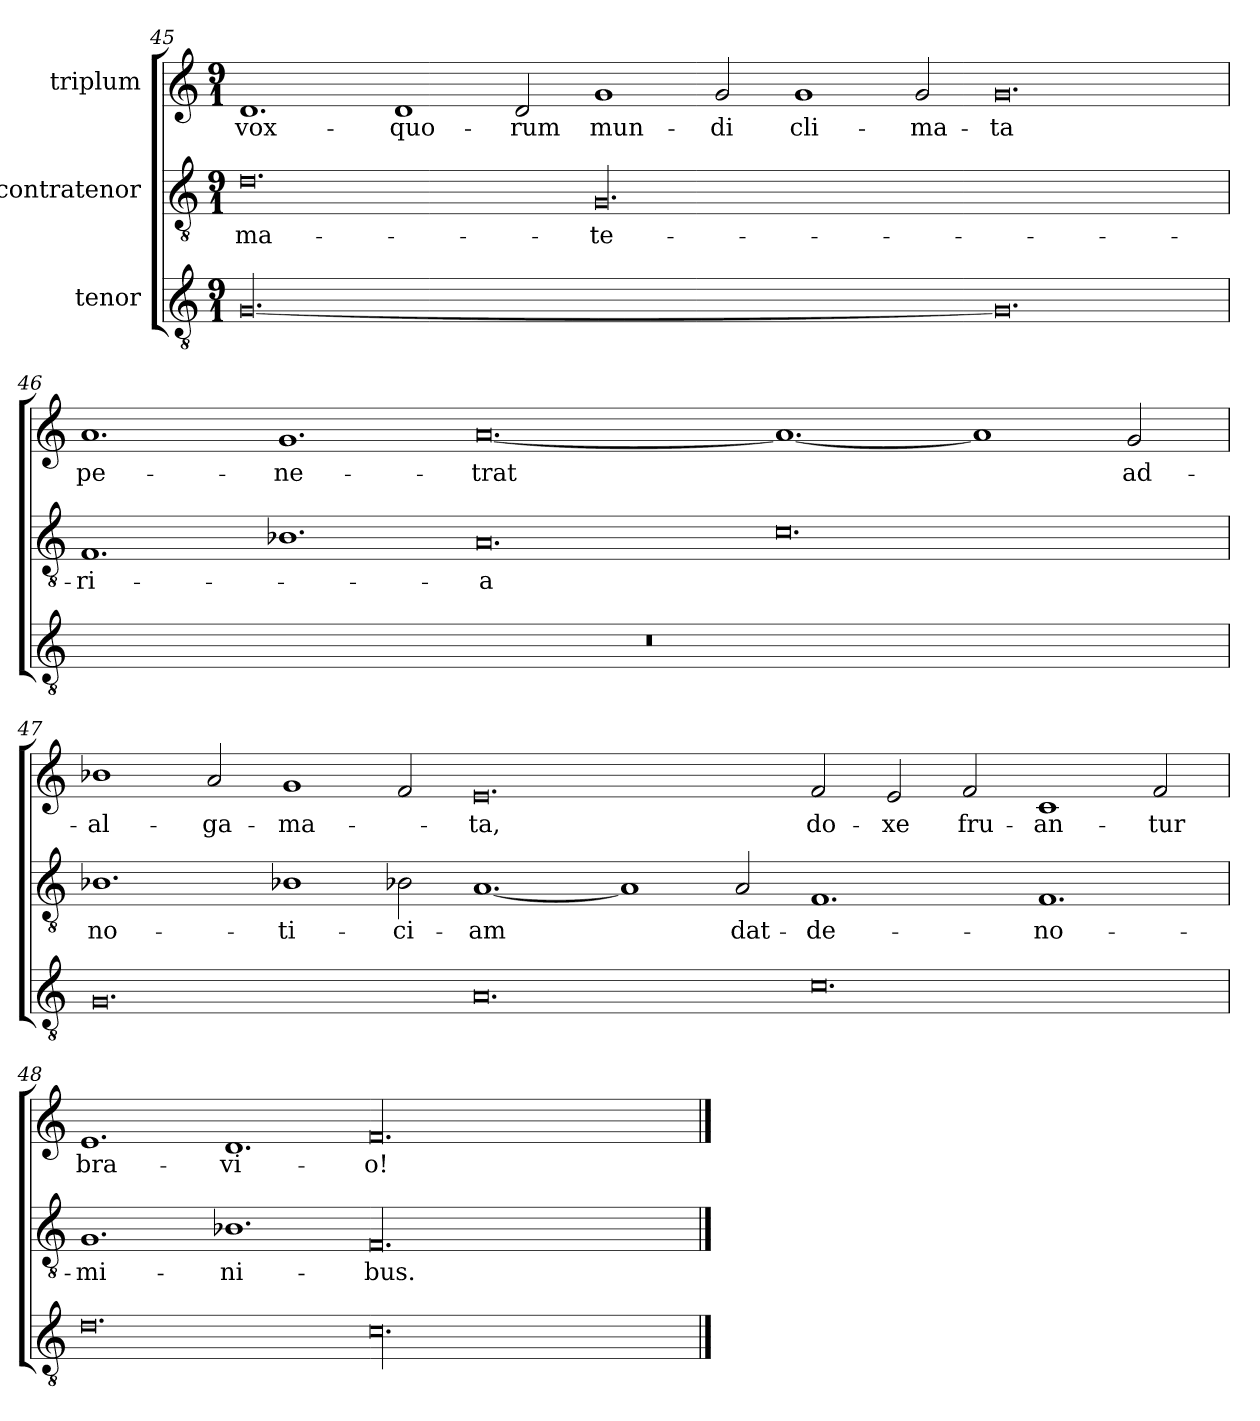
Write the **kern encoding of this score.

**kern	**kern	**text	**kern	**text
*part3	*part2	*part2	*part1	*part1
*staff3	*staff2	*staff2	*staff1	*staff1
*I"tenor	*I"contratenor	*	*I"triplum	*
!!LO:PB:g=z
*clefGv2	*clefGv2	*	*clefG2	*
*k[]	*k[]	*	*k[]	*
*C:	*C:	*	*C:	*
*M9/1	*M9/1	*	*M9/1	*
=45	=45	=45	=45	=45
[00.G/	0.d\	ma-	1.d/	vox-
.	.	.	1d/	quo-
.	.	.	2d/	-rum
.	00.G/	-te-	1g/	mun-
.	.	.	2g/	-di
.	.	.	1g/	cli-
.	.	.	2g/	-ma-
0.G/]	.	.	0.g/	-ta
=46	=46	=46	=46	=46
1%9r	1.F/	-ri-	1.a/	pe-
.	1.B-X\	.	1.g/	-ne-
.	0.A/	-a	[0.a/	-trat
.	0.c\	.	1.a/_	.
.	.	.	1a/]	.
.	.	.	2g/	ad-
=47	=47	=47	=47	=47
0.G/	1.B-X\	no-	1b-X\	al-
.	.	.	2a/	-ga-
.	1B-X\	-ti-	1g/	-ma-
.	2B-X\	-ci-	2f/	.
0.A/	[1.A/	-am	0.e/	-ta,
.	1A/]	.	.	.
.	2A/	dat-	.	.
0.c\	1.F/	de-	2f/	do-
.	.	.	2e/	-xe
.	.	.	2f/	fru-
.	1.F/	no-	1c/	-an-
.	.	.	2f/	-tur
=48	=48	=48	=48	=48
0.d\	1.G/	-mi-	1.e/	bra-
.	1.B-X\	-ni-	1.d/	-vi-
00.c\	00.F/	-bus.	00.f/	-o!
==	==	==	==	==
*-	*-	*-	*-	*-
